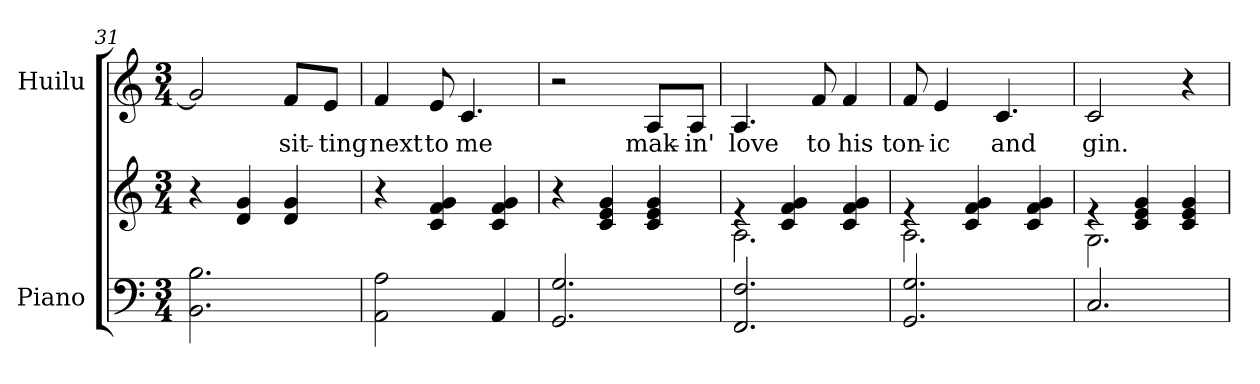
**kern	**kern	**kern	**text
*part2	*part2	*part1	*part1
*staff3	*staff2	*staff1	*staff1
*I"Piano	*	*I"Huilu	*
*I'Pno	*	*	*
*clefF4	*clefG2	*clefG2	*
*k[]	*k[]	*k[]	*
*M3/4	*M3/4	*M3/4	*
=31	=31	=31	=31
2.BB\ 2.B\	4r	2g/]	.
.	4d/ 4g/	.	.
.	4d/ 4g/	8f/L	sit-
.	.	8e/J	-ting
=32	=32	=32	=32
2AA\ 2A\	4r	4f/	next
.	4c/ 4f/ 4g/	8e/	to
.	.	4.c/	me
4AA/	4c/ 4f/ 4g/	.	.
=33	=33	=33	=33
2.GG/ 2.G/	4r	2r	.
.	4c/ 4e/ 4g/	.	.
.	4c/ 4e/ 4g/	8A/L	mak-
.	.	8A/J	-in'
=34	=34	=34	=34
*	*^	*	*
2.FF/ 2.F/	4re	2.A\	4.A/	love
.	4c/ 4f/ 4g/	.	.	.
.	.	.	8f/	to
.	4c/ 4f/ 4g/	.	4f/	his
=35	=35	=35	=35	=35
2.GG/ 2.G/	4re	2.A\	8f/	ton-
.	.	.	4e/	-ic
.	4c/ 4f/ 4g/	.	.	.
.	.	.	4.c/	and
.	4c/ 4f/ 4g/	.	.	.
!!LO:LB:g=z
=36	=36	=36	=36	=36
2.C/	4re	2.G\	2c/	gin.
.	4c/ 4e/ 4g/	.	.	.
.	4c/ 4e/ 4g/	.	4r	.
*	*v	*v	*	*
=	=	=	=
*-	*-	*-	*-
